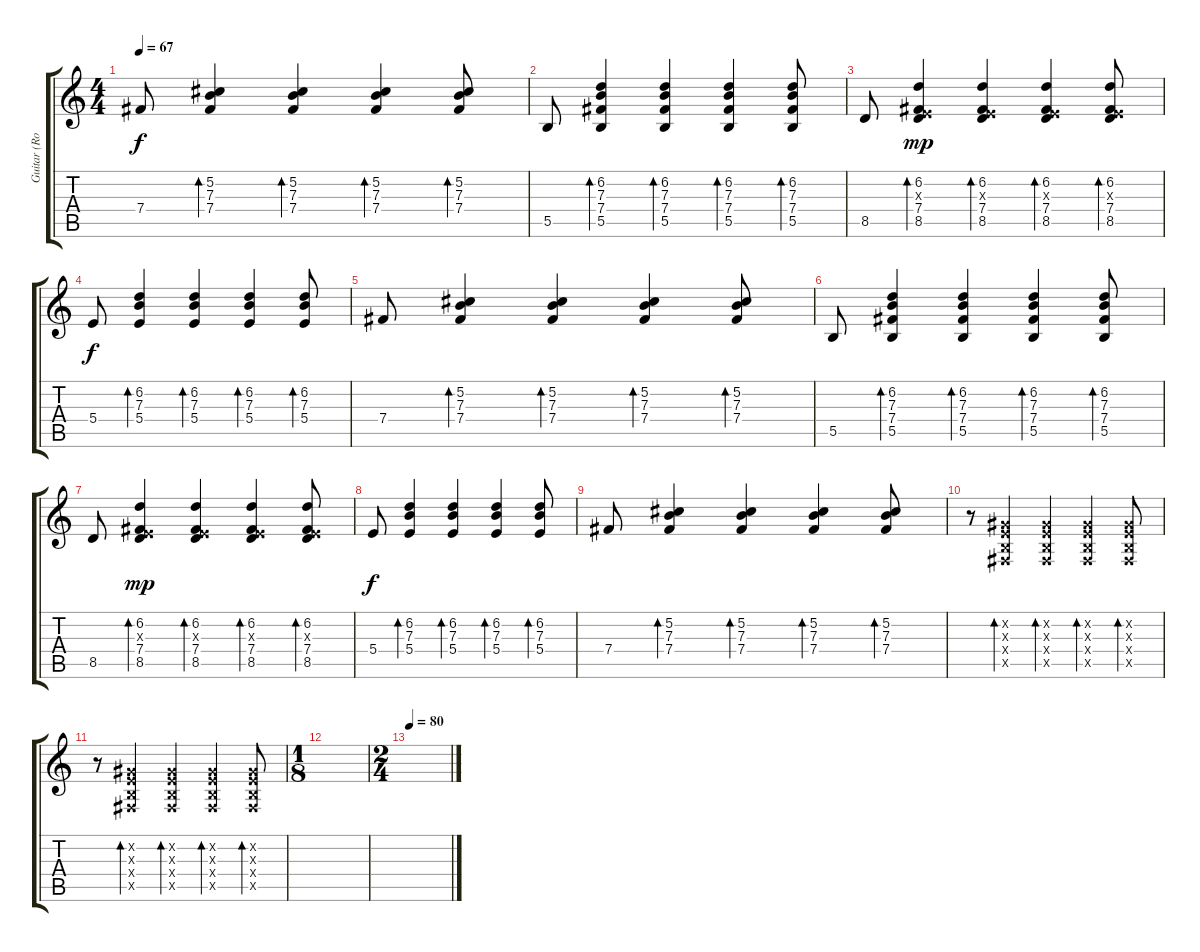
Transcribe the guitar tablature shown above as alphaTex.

\track ("Guitar (Robb Flynn)" "Guitar (Ro") {instrument acousticguitarsteel}
\staff {score tabs}
\tuning (Db4 Ab3 E3 B2 Gb2 B1) {hide}
\ts (4 4)
\tempo 67
\clef g2
\ks c
7.4.8{dy f} (5.2 7.3 7.4).4{bd 120} (5.2 7.3 7.4).4{bd 120} (5.2 7.3 7.4).4{bd 120} (5.2 7.3 7.4).8{bd 30} |
5.5.8 (6.2 7.3 7.4 5.5).4{bd 120} (6.2 7.3 7.4 5.5).4{bd 120} (6.2 7.3 7.4 5.5).4{bd 120} (6.2 7.3 7.4 5.5).8{bd 30} |
8.5.8 (6.2 0.3{x} 7.4 8.5).4{bd 120 dy mp} (6.2 0.3{x} 7.4 8.5).4{bd 120} (6.2 0.3{x} 7.4 8.5).4{bd 120} (6.2 0.3{x} 7.4 8.5).8{bd 30} |
5.4.8{dy f} (6.2 7.3 5.4).4{bd 120} (6.2 7.3 5.4).4{bd 120} (6.2 7.3 5.4).4{bd 120} (6.2 7.3 5.4).8{bd 30} |
7.4.8 (5.2 7.3 7.4).4{bd 120} (5.2 7.3 7.4).4{bd 120} (5.2 7.3 7.4).4{bd 120} (5.2 7.3 7.4).8{bd 30} |
5.5.8 (6.2 7.3 7.4 5.5).4{bd 120} (6.2 7.3 7.4 5.5).4{bd 120} (6.2 7.3 7.4 5.5).4{bd 120} (6.2 7.3 7.4 5.5).8{bd 30} |
8.5.8 (6.2 0.3{x} 7.4 8.5).4{bd 120 dy mp} (6.2 0.3{x} 7.4 8.5).4{bd 120} (6.2 0.3{x} 7.4 8.5).4{bd 120} (6.2 0.3{x} 7.4 8.5).8{bd 30} |
5.4.8{dy f} (6.2 7.3 5.4).4{bd 120} (6.2 7.3 5.4).4{bd 120} (6.2 7.3 5.4).4{bd 120} (6.2 7.3 5.4).8{bd 30} |
7.4.8 (5.2 7.3 7.4).4{bd 120} (5.2 7.3 7.4).4{bd 120} (5.2 7.3 7.4).4{bd 120} (5.2 7.3 7.4).8{bd 30} |
r.8{instrument distortionguitar} (0.2{x} 0.3{x} 0.4{x} 0.5{x}).4{bd 120} (0.2{x} 0.3{x} 0.4{x} 0.5{x}).4{bd 120} (0.2{x} 0.3{x} 0.4{x} 0.5{x}).4{bd 120} (0.2{x} 0.3{x} 0.4{x} 0.5{x}).8{bd 120} |
r.8{instrument distortionguitar} (0.2{x} 0.3{x} 0.4{x} 0.5{x}).4{bd 120} (0.2{x} 0.3{x} 0.4{x} 0.5{x}).4{bd 120} (0.2{x} 0.3{x} 0.4{x} 0.5{x}).4{bd 120} (0.2{x} 0.3{x} 0.4{x} 0.5{x}).8{bd 120} |
\ts (1 8)
|
\ts (2 4)
\tempo 80
